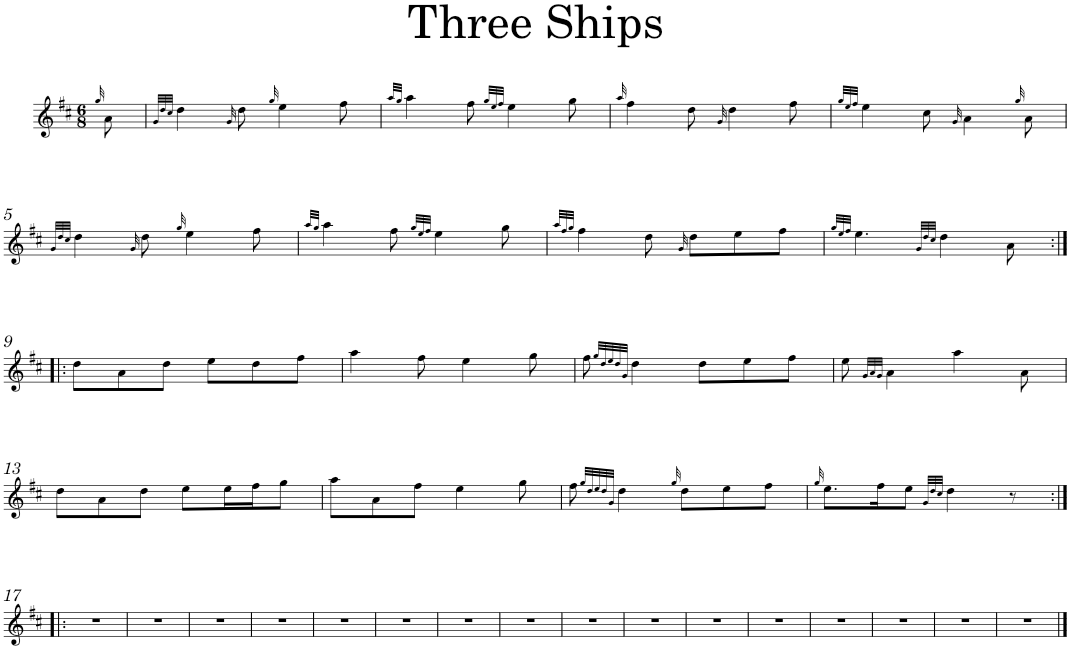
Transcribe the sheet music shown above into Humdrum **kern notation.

**kern
*part1
*staff1
*I"Piano
*I'Pno.
*clefG2
*k[f#c#]
*M6/8
=
32qgg/
8a\
=1
32qg/LLL
32qdd/
32qcc#/JJJ
4dd\
32qg/
8dd\
32qgg/
4ee\
8ff#\
=2
32qaa/LLL
32qgg/JJJ
4aa\
8ff#\
32qgg/LLL
32qee/
32qff#/JJJ
4ee\
8gg\
=3
32qaa/
4ff#\
8dd\
32qg/
4dd\
8ff#\
=4
32qgg/LLL
32qee/
32qff#/JJJ
4ee\
8cc#\
32qg/
4a\
32qgg/
8a\
!!LO:LB:g=z
=5
32qg/LLL
32qdd/
32qcc#/JJJ
4dd\
32qg/
8dd\
32qgg/
4ee\
8ff#\
=6
32qaa/LLL
32qgg/JJJ
4aa\
8ff#\
32qgg/LLL
32qee/
32qff#/JJJ
4ee\
8gg\
=7
32qaa/LLL
32qff#/
32qgg/JJJ
4ff#\
8dd\
32qg/
8dd\L
8ee\
8ff#\J
=8
32qgg/LLL
32qee/
32qff#/JJJ
4.ee\
32qg/LLL
32qdd/
32qcc#/JJJ
4dd\
8a\
!!LO:LB:g=z
=9:|!|:
8dd\L
8a\
8dd\J
8ee\L
8dd\
8ff#\J
=10
4aa\
8ff#\
4ee\
8gg\
=11
8ff#\
32qgg/LLL
32qdd/
32qee/
32qdd/
32qg/JJJ
4dd\
8dd\L
8ee\
8ff#\J
=12
8ee\
32qg/LLL
32qa/
32qg/JJJ
4a\
4aa\
8a\
!!LO:LB:g=z
=13
8dd\L
8a\
8dd\J
8ee\L
16ee\L
16ff#\J
8gg\J
=14
8aa\L
8a\
8ff#\J
4ee\
8gg\
=15
8ff#\
32qgg/LLL
32qdd/
32qee/
32qdd/
32qg/JJJ
4dd\
32qgg/
8dd\L
8ee\
8ff#\J
=16
32qgg/
8.ee\L
16ff#\K
8ee\J
32qg/LLL
32qdd/
32qcc#/JJJ
4dd\
8r
!!LO:LB:g=z
=17:|!|:
2.r
=18
2.r
=19
2.r
=20
2.r
=21
2.r
=22
2.r
=23
2.r
=24
2.r
=25
2.r
=26
2.r
=27
2.r
=28
2.r
=29
2.r
=30
2.r
=31
2.r
=32
2.r
==
*-
